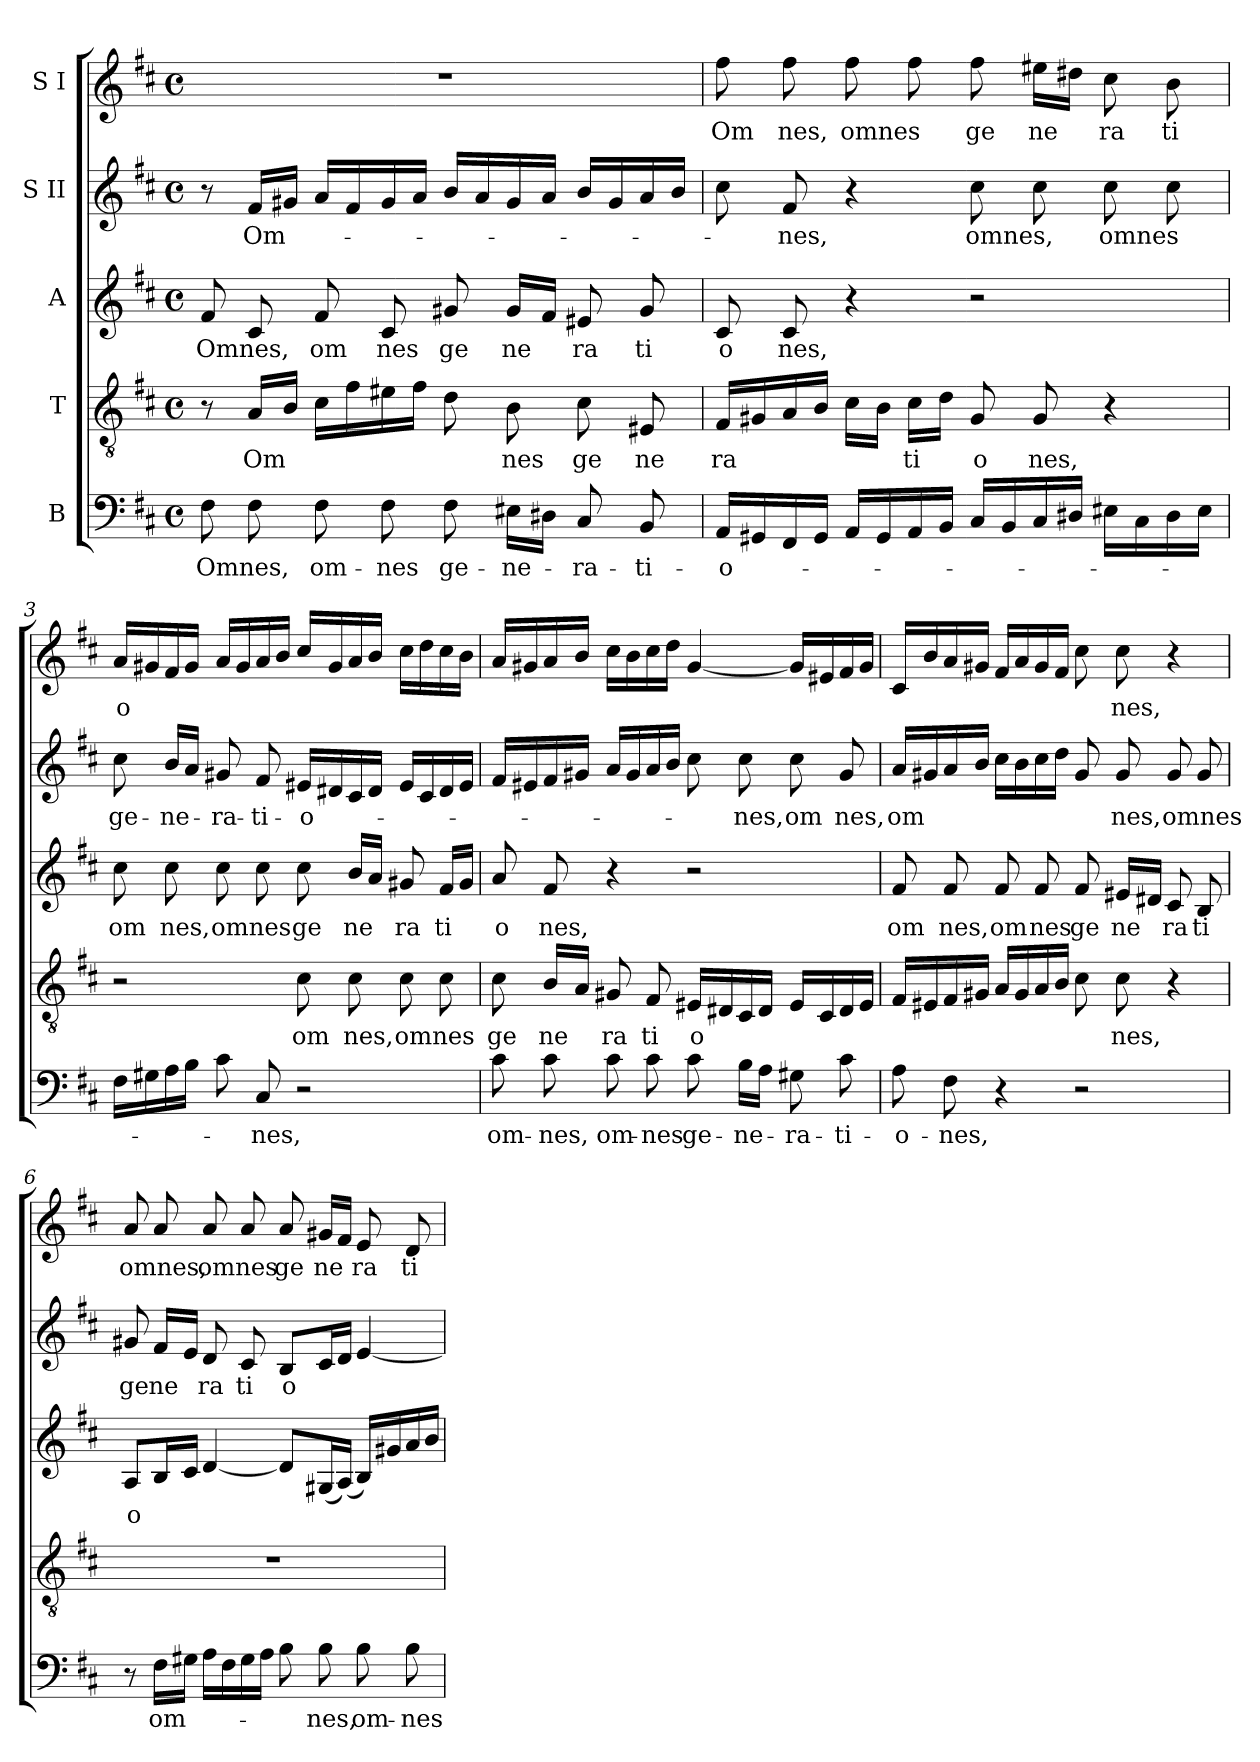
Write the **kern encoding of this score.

**kern	**text	**kern	**text	**kern	**text	**kern	**text	**kern	**text
*part5	*part5	*part4	*part4	*part3	*part3	*part2	*part2	*part1	*part1
*staff5	*staff5	*staff4	*staff4	*staff3	*staff3	*staff2	*staff2	*staff1	*staff1
*I"B	*	*I"T	*	*I"A	*	*I"S II	*	*I"S I	*
!!LO:PB:g=z
*stria5	*	*stria5	*	*stria5	*	*stria5	*	*stria5	*
*clefF4	*	*clefGv2	*	*clefG2	*	*clefG2	*	*clefG2	*
*k[f#c#]	*	*k[f#c#]	*	*k[f#c#]	*	*k[f#c#]	*	*k[f#c#]	*
*D:	*	*D:	*	*D:	*	*D:	*	*D:	*
*M4/4	*	*M4/4	*	*M4/4	*	*M4/4	*	*M4/4	*
*met(c)	*	*met(c)	*	*met(c)	*	*met(c)	*	*met(c)	*
=1	=1	=1	=1	=1	=1	=1	=1	=1	=1
!	!LO:LY:b	!	!	!	!LO:LY:b	!	!	!	!
8F#\	Omnes,	8r	.	8f#/	Omnes,	8r	.	1r	.
!	!	!	!LO:LY:b	!	!	!	!LO:LY:b	!	!
8F#\	.	16A/L	Om	8c#/	.	16f#/L	Om-	.	.
.	.	16B/J	.	.	.	16g#X/J	.	.	.
!	!LO:LY:b:cj	!	!	!	!LO:LY:b:cj	!	!	!	!
8F#\	om-	16c#\L	.	8f#/	om	16a/L	.	.	.
.	.	16f#\	.	.	.	16f#/	.	.	.
!	!LO:LY:b:cj	!	!	!	!LO:LY:b:cj	!	!	!	!
8F#\	-nes	16e#X\	.	8c#/	nes	16g#/	.	.	.
.	.	16f#\J	.	.	.	16a/J	.	.	.
!	!LO:LY:b:cj	!	!	!	!LO:LY:b:cj	!	!	!	!
8F#\	ge-	8d\	.	8g#X/	ge	16b/L	.	.	.
.	.	.	.	.	.	16a/	.	.	.
!	!LO:LY:b:cj	!	!LO:LY:b:cj	!	!LO:LY:b:cj	!	!	!	!
16E#X\L	-ne-	8B\	nes	16g#/L	ne	16g#/	.	.	.
16D#X\J	.	.	.	16f#/J	.	16a/J	.	.	.
!	!LO:LY:b:cj	!	!LO:LY:b:cj	!	!LO:LY:b:cj	!	!	!	!
8C#/	-ra-	8c#\	ge	8e#X/	ra	16b/L	.	.	.
.	.	.	.	.	.	16g#/	.	.	.
!	!LO:LY:b:cj	!	!LO:LY:b:cj	!	!LO:LY:b:cj	!	!	!	!
8BB/	-ti-	8E#X/	ne	8g#/	ti	16a/	.	.	.
.	.	.	.	.	.	16b/J	.	.	.
=2	=2	=2	=2	=2	=2	=2	=2	=2	=2
!	!LO:LY:b:cj	!	!LO:LY:b:cj	!	!LO:LY:b:cj	!	!	!	!LO:LY:b:cj
16AA/L	-o-	16F#/L	ra	8c#/	o	8cc#\	.	8ff#\	Om
16GG#X/	.	16G#X/	.	.	.	.	.	.	.
!	!	!	!	!	!LO:LY:b:cj	!	!LO:LY:b:cj	!	!LO:LY:b:cj
16FF#/	.	16A/	.	8c#/	nes,	8f#/	-nes,	8ff#\	nes,
16GG#/J	.	16B/J	.	.	.	.	.	.	.
!	!	!	!	!	!	!	!	!	!LO:LY:b
16AA/L	.	16c#\L	.	4r	.	4r	.	8ff#\	omnes
16GG#/	.	16B\J	.	.	.	.	.	.	.
!	!	!	!LO:LY:b:cj	!	!	!	!	!	!
16AA/	.	16c#\L	ti	.	.	.	.	8ff#\	.
16BB/J	.	16d\J	.	.	.	.	.	.	.
!	!	!	!LO:LY:b:cj	!	!	!	!LO:LY:b	!	!LO:LY:b:cj
16C#/L	.	8G#/	o	2r	.	8cc#\	omnes,	8ff#\	ge
16BB/	.	.	.	.	.	.	.	.	.
!	!	!	!LO:LY:b:cj	!	!	!	!	!	!LO:LY:b:cj
16C#/	.	8G#/	nes,	.	.	8cc#\	.	16ee#X\L	ne
16D#X/J	.	.	.	.	.	.	.	16dd#X\J	.
!	!	!	!	!	!	!	!LO:LY:b	!	!LO:LY:b:cj
16E#X\L	.	4r	.	.	.	8cc#\	omnes	8cc#\	ra
16C#\	.	.	.	.	.	.	.	.	.
!	!	!	!	!	!	!	!	!	!LO:LY:b:cj
16D#\	.	.	.	.	.	8cc#\	.	8b\	ti
16E#\J	.	.	.	.	.	.	.	.	.
=3	=3	=3	=3	=3	=3	=3	=3	=3	=3
!	!	!	!	!	!LO:LY:b:cj	!	!LO:LY:b:cj	!	!LO:LY:b:cj
16F#\L	.	2r	.	8cc#\	om	8cc#\	ge-	16a/L	o
16G#X\	.	.	.	.	.	.	.	16g#X/	.
!	!	!	!	!	!LO:LY:b:cj	!	!LO:LY:b:cj	!	!
16A\	.	.	.	8cc#\	nes,	16b/L	-ne-	16f#/	.
16B\J	.	.	.	.	.	16a/J	.	16g#/J	.
!	!	!	!	!	!LO:LY:b	!	!LO:LY:b:cj	!	!
8c#\	.	.	.	8cc#\	omnes	8g#X/	-ra-	16a/L	.
.	.	.	.	.	.	.	.	16g#/	.
!	!LO:LY:b:cj	!	!	!	!	!	!LO:LY:b:cj	!	!
8C#/	-nes,	.	.	8cc#\	.	8f#/	-ti-	16a/	.
.	.	.	.	.	.	.	.	16b/J	.
!	!	!	!LO:LY:b:cj	!	!LO:LY:b:cj	!	!LO:LY:b:cj	!	!
2r	.	8c#\	om	8cc#\	ge	16e#X/L	-o-	16cc#/L	.
.	.	.	.	.	.	16d#X/	.	16g#/	.
!	!	!	!LO:LY:b:cj	!	!LO:LY:b:cj	!	!	!	!
.	.	8c#\	nes,	16b/L	ne	16c#/	.	16a/	.
.	.	.	.	16a/J	.	16d#/J	.	16b/J	.
!	!	!	!LO:LY:b	!	!LO:LY:b:cj	!	!	!	!
.	.	8c#\	omnes	8g#X/	ra	16e#/L	.	16cc#\L	.
.	.	.	.	.	.	16c#/	.	16dd\	.
!	!	!	!	!	!LO:LY:b:cj	!	!	!	!
.	.	8c#\	.	16f#/L	ti	16d#/	.	16cc#\	.
.	.	.	.	16g#/J	.	16e#/J	.	16b\J	.
!!LO:LB:g=z
=4	=4	=4	=4	=4	=4	=4	=4	=4	=4
!	!LO:LY:b:cj	!	!LO:LY:b:cj	!	!LO:LY:b:cj	!	!	!	!
*	*	*	*	*^	*	*^	*	*	*
8c#\	om-	8c#\	ge	8a/	64ryy	o	16f#/L	64ryy	.	16a/L	.
.	.	.	.	.	2ryy	.	.	2ryy	.	.	.
.	.	.	.	.	.	.	16e#X/	.	.	16g#X/	.
!	!LO:LY:b:cj	!	!LO:LY:b:cj	!	!	!LO:LY:b:cj	!	!	!	!	!
8c#\	-nes,	16B/L	ne	8f#/	.	nes,	16f#/	.	.	16a/	.
.	.	16A/J	.	.	.	.	16g#X/J	.	.	16b/J	.
!	!LO:LY:b:cj	!	!LO:LY:b:cj	!	!	!	!	!	!	!	!
8c#\	om-	8G#X/	ra	4r	.	.	16a/L	.	.	16cc#\L	.
.	.	.	.	.	.	.	16g#/	.	.	16b\	.
!	!LO:LY:b:cj	!	!LO:LY:b:cj	!	!	!	!	!	!	!	!
8c#\	-nes	8F#/	ti	.	.	.	16a/	.	.	16cc#\	.
.	.	.	.	.	.	.	16b/J	.	.	16dd\J	.
!	!LO:LY:b:cj	!	!LO:LY:b:cj	!	!	!	!	!	!	!	!
8c#\	ge-	16E#X/L	o	2r	.	.	8cc#\	.	.	[<4g#/	.
.	.	.	.	.	4ryy	.	.	4ryy	.	.	.
.	.	16D#X/	.	.	.	.	.	.	.	.	.
!	!LO:LY:b:cj	!	!	!	!	!	!	!	!LO:LY:b:cj	!	!
16B\L	-ne-	16C#/	.	.	.	.	8cc#\	.	-nes,	.	.
16A\J	.	16D#/J	.	.	.	.	.	.	.	.	.
!	!LO:LY:b:cj	!	!	!	!	!	!	!	!LO:LY:b:cj	!	!
8G#X\	-ra-	16E#/L	.	.	.	.	8cc#\	.	om	16g#/L]	.
.	.	.	.	.	8...ryy	.	.	8...ryy	.	.	.
.	.	16C#/	.	.	.	.	.	.	.	16e#X/	.
!	!LO:LY:b:cj	!	!	!	!	!	!	!	!LO:LY:b:cj	!	!
8c#\	-ti-	16D#/	.	.	.	.	8g#/	.	nes,	16f#/	.
.	.	16E#/J	.	.	.	.	.	.	.	16g#/J	.
=5	=5	=5	=5	=5	=5	=5	=5	=5	=5	=5	=5
!	!LO:LY:b:cj	!	!	!	!	!LO:LY:b:cj	!	!	!LO:LY:b	!	!
*	*	*	*	*v	*v	*	*	*	*	*	*
*	*	*	*	*	*	*v	*v	*	*	*
8A\	-o-	16F#/L	.	8f#/	om	16a/L	om	16c#/L	.
.	.	16E#X/	.	.	.	16g#X/	.	16b/	.
!	!LO:LY:b:cj	!	!	!	!LO:LY:b:cj	!	!	!	!
8F#\	-nes,	16F#/	.	8f#/	nes,	16a/	.	16a/	.
.	.	16G#X/J	.	.	.	16b/J	.	16g#X/J	.
!	!	!	!	!	!LO:LY:b:cj	!	!	!	!
4r	.	16A/L	.	8f#/	om	16cc#\L	.	16f#/L	.
.	.	16G#/	.	.	.	16b\	.	16a/	.
!	!	!	!	!	!LO:LY:b:cj	!	!	!	!
.	.	16A/	.	8f#/	nes	16cc#\	.	16g#/	.
.	.	16B/J	.	.	.	16dd\J	.	16f#/J	.
!	!	!	!	!	!LO:LY:b:cj	!	!	!	!
2r	.	8c#\	.	8f#/	ge	8g#/	.	8cc#\	.
!	!	!	!LO:LY:b:cj	!	!LO:LY:b:cj	!	!LO:LY:b:cj	!	!LO:LY:b:cj
.	.	8c#\	nes,	16e#X/L	ne	8g#/	nes,	8cc#\	nes,
.	.	.	.	16d#X/J	.	.	.	.	.
!	!	!	!	!	!LO:LY:b:cj	!	!LO:LY:b	!	!
.	.	4r	.	8c#/	ra	8g#/	omnes	4r	.
!	!	!	!	!	!LO:LY:b:cj	!	!	!	!
.	.	.	.	8B/	ti	8g#/	.	.	.
=6	=6	=6	=6	=6	=6	=6	=6	=6	=6
!	!	!	!	!	!LO:LY:b:cj	!	!LO:LY:b:cj	!	!LO:LY:b
8r	.	1r	.	8A/L	o	8g#X/	ge	8a/	omnes,
!	!LO:LY:b	!	!	!	!	!	!LO:LY:b:cj	!	!
16F#\L	om-	.	.	16B/	.	16f#/L	ne	8a/	.
16G#X\J	.	.	.	16c#/J	.	16e/J	.	.	.
!	!	!	!	!	!	!	!LO:LY:b:cj	!	!LO:LY:b:cj
16A\L	.	.	.	[<4d/	.	8d/	ra	8a/	om
16F#\	.	.	.	.	.	.	.	.	.
!	!	!	!	!	!	!	!LO:LY:b:cj	!	!LO:LY:b:cj
16G#\	.	.	.	.	.	8c#/	ti	8a/	nes
16A\J	.	.	.	.	.	.	.	.	.
!	!	!	!	!	!	!	!LO:LY:b:cj	!	!LO:LY:b:cj
8B\	.	.	.	8d/L]	.	8B/L	o	8a/	ge
!	!LO:LY:b:cj	!	!	!	!	!	!	!	!LO:LY:b:cj
8B\	-nes,	.	.	(>16G#X/	.	16c#/	.	16g#X/L	ne
.	.	.	.	(>16A/J)	.	16d/J	.	16f#/J	.
!	!LO:LY:b:cj	!	!	!	!	!	!	!	!LO:LY:b:cj
8B\	om-	.	.	16B/L)	.	[>4e/	.	8e/	ra
.	.	.	.	16g#X/	.	.	.	.	.
!	!LO:LY:b:cj	!	!	!	!	!	!	!	!LO:LY:b:cj
8B\	-nes	.	.	16a/	.	.	.	8d/	ti
.	.	.	.	16b/J	.	.	.	.	.
=	=	=	=	=	=	=	=	=	=
*-	*-	*-	*-	*-	*-	*-	*-	*-	*-
